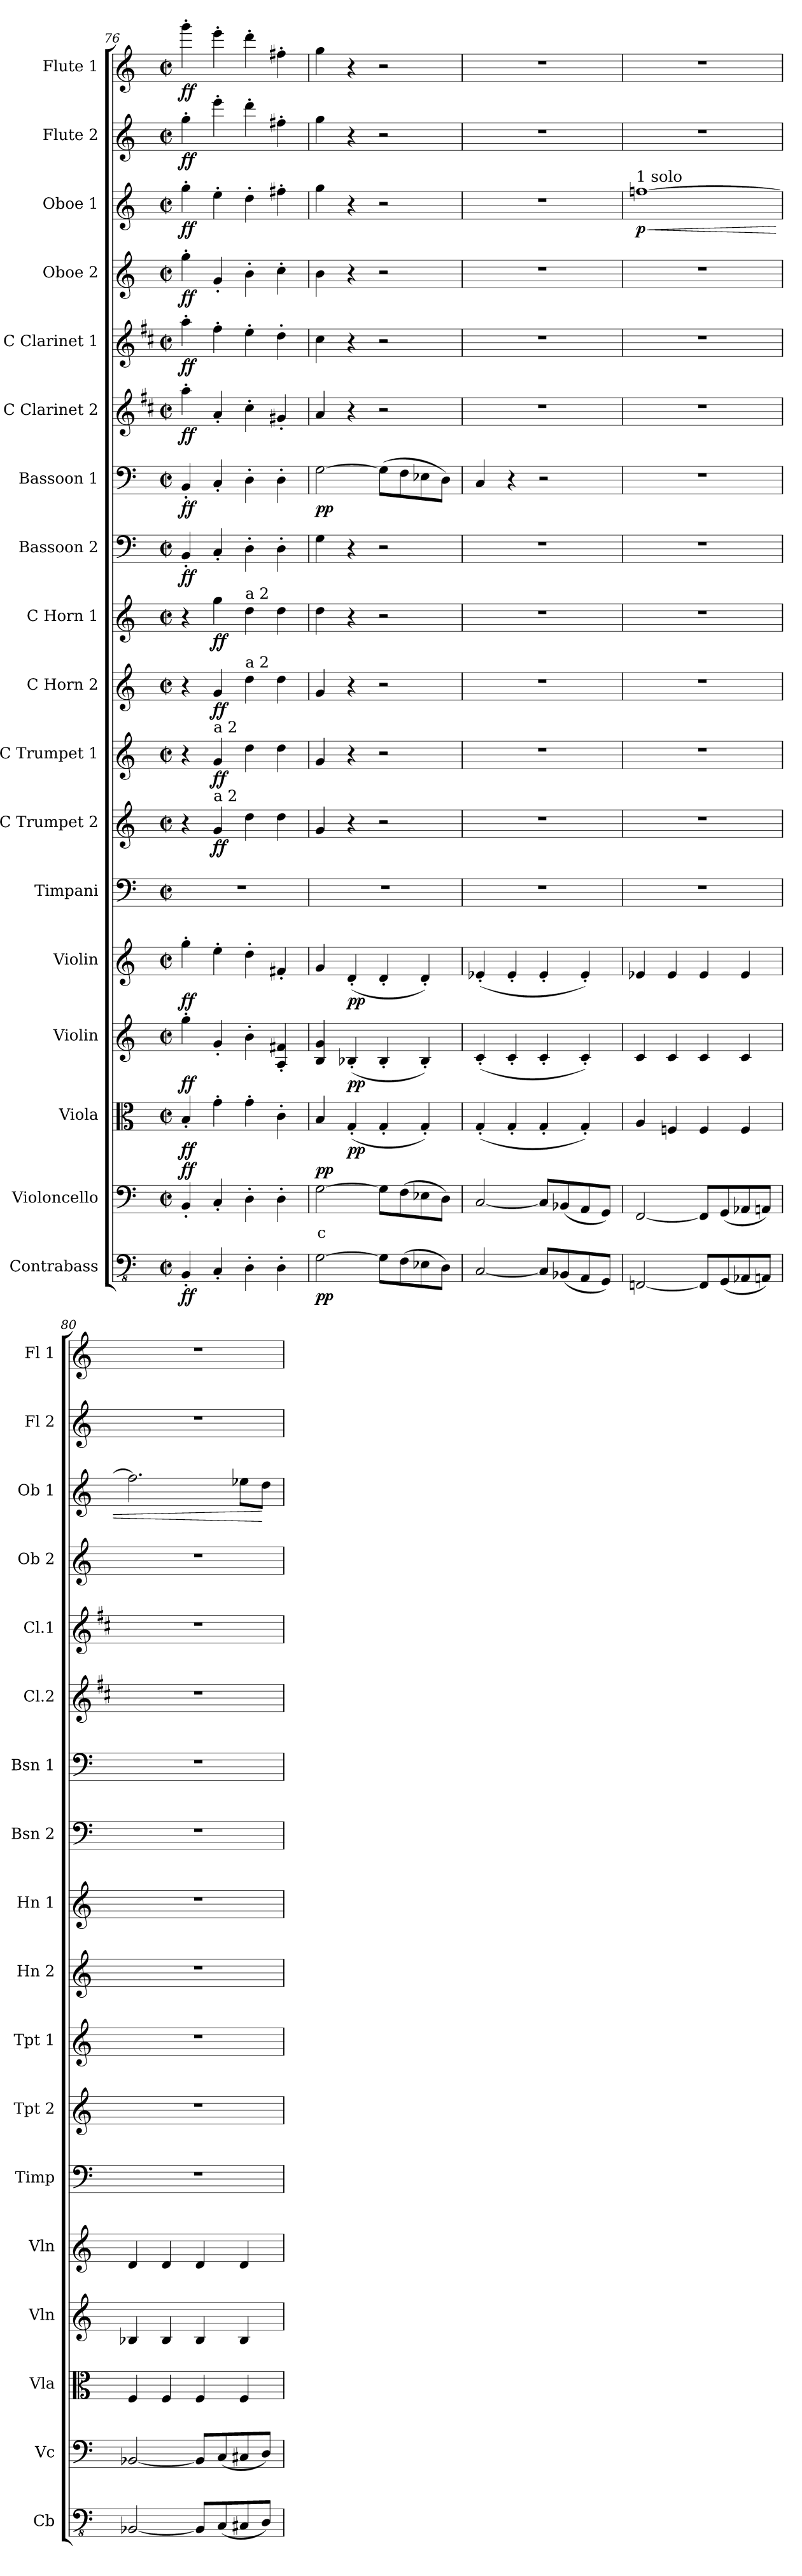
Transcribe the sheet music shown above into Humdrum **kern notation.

**kern	**dynam	**kern	**text	**dynam	**kern	**dynam	**kern	**dynam	**kern	**dynam	**kern	**kern	**dynam	**kern	**dynam	**kern	**dynam	**kern	**dynam	**kern	**dynam	**kern	**dynam	**kern	**dynam	**kern	**dynam	**kern	**dynam	**kern	**dynam	**kern	**dynam	**kern	**dynam
*part18	*part18	*part17	*part17	*part17	*part16	*part16	*part15	*part15	*part14	*part14	*part13	*part12	*part12	*part11	*part11	*part10	*part10	*part9	*part9	*part8	*part8	*part7	*part7	*part6	*part6	*part5	*part5	*part4	*part4	*part3	*part3	*part2	*part2	*part1	*part1
*staff18	*staff18	*staff17	*staff17	*staff17	*staff16	*staff16	*staff15	*staff15	*staff14	*staff14	*staff13	*staff12	*staff12	*staff11	*staff11	*staff10	*staff10	*staff9	*staff9	*staff8	*staff8	*staff7	*staff7	*staff6	*staff6	*staff5	*staff5	*staff4	*staff4	*staff3	*staff3	*staff2	*staff2	*staff1	*staff1
*I"Contrabass	*	*I"Violoncello	*	*	*I"Viola	*	*I"Violin	*	*I"Violin	*	*I"Timpani	*I"C Trumpet 2	*	*I"C Trumpet 1	*	*I"C Horn 2	*	*I"C Horn 1	*	*I"Bassoon 2	*	*I"Bassoon 1	*	*I"C Clarinet 2	*	*I"C Clarinet 1	*	*I"Oboe 2	*	*I"Oboe 1	*	*I"Flute 2	*	*I"Flute 1	*
*I'Cb	*	*I'Vc	*	*	*I'Vla	*	*I'Vln	*	*I'Vln	*	*I'Timp	*I'Tpt 2	*	*I'Tpt 1	*	*I'Hn 2	*	*I'Hn 1	*	*I'Bsn 2	*	*I'Bsn 1	*	*I'Cl.2	*	*I'Cl.1	*	*I'Ob 2	*	*I'Ob 1	*	*I'Fl 2	*	*I'Fl 1	*
*clefFv4	*	*clefF4	*	*	*clefC3	*	*clefG2	*	*clefG2	*	*clefF4	*clefG2	*	*clefG2	*	*clefG2	*	*clefG2	*	*clefF4	*	*clefF4	*	*clefG2	*	*clefG2	*	*clefG2	*	*clefG2	*	*clefG2	*	*clefG2	*
*	*	*	*	*	*	*	*	*	*	*	*	*	*	*	*	*ITrd7c12	*	*ITrd7c12	*	*	*	*	*	*ITrd1c2	*	*ITrd1c2	*	*	*	*	*	*	*	*	*
*k[]	*	*k[]	*	*	*k[]	*	*k[]	*	*k[]	*	*k[]	*k[]	*	*k[]	*	*k[]	*	*k[]	*	*k[]	*	*k[]	*	*k[]	*	*k[]	*	*k[]	*	*k[]	*	*k[]	*	*k[]	*
*M2/2	*	*M2/2	*	*	*M2/2	*	*M2/2	*	*M2/2	*	*M2/2	*M2/2	*	*M2/2	*	*M2/2	*	*M2/2	*	*M2/2	*	*M2/2	*	*M2/2	*	*M2/2	*	*M2/2	*	*M2/2	*	*M2/2	*	*M2/2	*
*met(c|)	*	*met(c|)	*	*	*met(c|)	*	*met(c|)	*	*met(c|)	*	*met(c|)	*met(c|)	*	*met(c|)	*	*met(c|)	*	*met(c|)	*	*met(c|)	*	*met(c|)	*	*met(c|)	*	*met(c|)	*	*met(c|)	*	*met(c|)	*	*met(c|)	*	*met(c|)	*
=76	=76	=76	=76	=76	=76	=76	=76	=76	=76	=76	=76	=76	=76	=76	=76	=76	=76	=76	=76	=76	=76	=76	=76	=76	=76	=76	=76	=76	=76	=76	=76	=76	=76	=76	=76
!	!LO:DY:b	!	!	!LO:DY:b	!	!LO:DY:b	!	!LO:DY:b	!	!LO:DY:b	!	!	!	!	!	!	!	!	!	!	!LO:DY:b	!	!LO:DY:b	!	!LO:DY:b	!	!LO:DY:b	!	!LO:DY:b	!	!LO:DY:b	!	!LO:DY:b	!	!LO:DY:b
4BBB'/	ff	4BB'/	.	ff	4B'/	ff	4gg'\	ff	4gg'\	ff	1r	4r	.	4r	.	4r	.	4r	.	4BB'/	ff	4BB'/	ff	4gg'\	ff	4gg'\	ff	4gg'\	ff	4gg'\	ff	4gg'\	ff	4ggg'\	ff
!	!	!	!	!	!	!	!	!	!	!	!	!	!	!LO:TX:a:t=a 2	!	!	!	!	!	!	!	!	!	!	!	!	!	!	!	!	!	!	!	!	!
!	!	!	!	!	!	!	!	!	!	!	!	!LO:TX:a:t=a 2	!	!	!	!	!	!	!	!	!	!	!	!	!	!	!	!	!	!	!	!	!	!	!
!	!	!	!	!	!	!	!	!	!	!	!	!	!LO:DY:b	!	!LO:DY:b	!	!LO:DY:b	!	!LO:DY:b	!	!	!	!	!	!	!	!	!	!	!	!	!	!	!	!
4CC'/	.	4C'/	.	.	4g'\	.	4g'/	.	4ee'\	.	.	4g/	ff	4g/	ff	4G/	ff	4g\	ff	4C'/	.	4C'/	.	4g'/	.	4ee'\	.	4g'/	.	4ee'\	.	4eee'\	.	4eee'\	.
!	!	!	!	!	!	!	!	!	!	!	!	!	!	!	!	!	!	!LO:TX:a:t=a 2	!	!	!	!	!	!	!	!	!	!	!	!	!	!	!	!	!
!	!	!	!	!	!	!	!	!	!	!	!	!	!	!	!	!LO:TX:a:t=a 2	!	!	!	!	!	!	!	!	!	!	!	!	!	!	!	!	!	!	!
4DD'\	.	4D'\	.	.	4g'\	.	4b'\	.	4dd'\	.	.	4dd\	.	4dd\	.	4d\	.	4d\	.	4D'\	.	4D'\	.	4b'\	.	4dd'\	.	4b'\	.	4dd'\	.	4ddd'\	.	4ddd'\	.
4DD'\	.	4D'\	.	.	4c'\	.	4A/' 4f#X/'	.	4f#X'/	.	.	4dd\	.	4dd\	.	4d\	.	4d\	.	4D'\	.	4D'\	.	4f#X'/	.	4cc'\	.	4cc'\	.	4ff#X'\	.	4ff#X'\	.	4ff#X'\	.
!!LO:PB:g=z
=77	=77	=77	=77	=77	=77	=77	=77	=77	=77	=77	=77	=77	=77	=77	=77	=77	=77	=77	=77	=77	=77	=77	=77	=77	=77	=77	=77	=77	=77	=77	=77	=77	=77	=77	=77
!	!LO:DY:b	!	!LO:LY:b:color=#FF0000	!LO:DY:b	!	!	!	!	!	!	!	!	!	!	!	!	!	!	!	!	!	!	!LO:DY:b	!	!	!	!	!	!	!	!	!	!	!	!
[2GG\	pp	[2G\	c	pp	4B/	.	4B/ 4g/	.	4g/	.	1r	4g/	.	4g/	.	4G/	.	4d\	.	4G\	.	[2G\	pp	4g/	.	4b\	.	4b\	.	4gg\	.	4gg\	.	4gg\	.
!	!	!	!	!	!	!LO:DY:b	!	!LO:DY:b	!	!LO:DY:b	!	!	!	!	!	!	!	!	!	!	!	!	!	!	!	!	!	!	!	!	!	!	!	!	!
.	.	.	.	.	(<4G'/	pp	(<4B-X'/	pp	(<4d'/	pp	.	4r	.	4r	.	4r	.	4r	.	4r	.	.	.	4r	.	4r	.	4r	.	4r	.	4r	.	4r	.
8GG\L]	.	8G\L]	.	.	4G'/	.	4B-'/	.	4d'/	.	.	2r	.	2r	.	2r	.	2r	.	2r	.	(>8G\L]	.	2r	.	2r	.	2r	.	2r	.	2r	.	2r	.
(>8FF\	.	(>8F\	.	.	.	.	.	.	.	.	.	.	.	.	.	.	.	.	.	.	.	8F\	.	.	.	.	.	.	.	.	.	.	.	.	.
8EE-X\	.	8E-X\	.	.	4G'/)	.	4B-'/)	.	4d'/)	.	.	.	.	.	.	.	.	.	.	.	.	8E-X\	.	.	.	.	.	.	.	.	.	.	.	.	.
8DD\J)	.	8D\J)	.	.	.	.	.	.	.	.	.	.	.	.	.	.	.	.	.	.	.	8D\J)	.	.	.	.	.	.	.	.	.	.	.	.	.
=78	=78	=78	=78	=78	=78	=78	=78	=78	=78	=78	=78	=78	=78	=78	=78	=78	=78	=78	=78	=78	=78	=78	=78	=78	=78	=78	=78	=78	=78	=78	=78	=78	=78	=78	=78
[2CC/	.	[2C/	.	.	(<4G'/	.	(<4c'/	.	(<4e-X'/	.	1r	1r	.	1r	.	1r	.	1r	.	1r	.	4C/	.	1r	.	1r	.	1r	.	1r	.	1r	.	1r	.
.	.	.	.	.	4G'/	.	4c'/	.	4e-'/	.	.	.	.	.	.	.	.	.	.	.	.	4r	.	.	.	.	.	.	.	.	.	.	.	.	.
8CC/L]	.	8C/L]	.	.	4G'/	.	4c'/	.	4e-'/	.	.	.	.	.	.	.	.	.	.	.	.	2r	.	.	.	.	.	.	.	.	.	.	.	.	.
(<8BBB-X/	.	(<8BB-X/	.	.	.	.	.	.	.	.	.	.	.	.	.	.	.	.	.	.	.	.	.	.	.	.	.	.	.	.	.	.	.	.	.
8AAA/	.	8AA/	.	.	4G'/)	.	4c'/)	.	4e-'/)	.	.	.	.	.	.	.	.	.	.	.	.	.	.	.	.	.	.	.	.	.	.	.	.	.	.
8GGG/J)	.	8GG/J)	.	.	.	.	.	.	.	.	.	.	.	.	.	.	.	.	.	.	.	.	.	.	.	.	.	.	.	.	.	.	.	.	.
=79	=79	=79	=79	=79	=79	=79	=79	=79	=79	=79	=79	=79	=79	=79	=79	=79	=79	=79	=79	=79	=79	=79	=79	=79	=79	=79	=79	=79	=79	=79	=79	=79	=79	=79	=79
!	!	!	!	!	!	!	!	!	!	!	!	!	!	!	!	!	!	!	!	!	!	!	!	!	!	!	!	!	!	!LO:TX:a:t=1 solo	!	!	!	!	!
!	!	!	!	!	!	!	!	!	!	!	!	!	!	!	!	!	!	!	!	!	!	!	!	!	!	!	!	!	!	!	!LO:HP:b	!	!	!	!
!	!	!	!	!	!	!	!	!	!	!	!	!	!	!	!	!	!	!	!	!	!	!	!	!	!	!	!	!	!	!	!LO:DY:n=1:b	!	!	!	!
[2FFFn/	.	[2FF/	.	.	4A/	.	4c/	.	4e-X/	.	1r	1r	.	1r	.	1r	.	1r	.	1r	.	1r	.	1r	.	1r	.	1r	.	[1ffn	< p	1r	.	1r	.
.	.	.	.	.	4Fn/	.	4c/	.	4e-/	.	.	.	.	.	.	.	.	.	.	.	.	.	.	.	.	.	.	.	.	.	.	.	.	.	.
8FFF/L]	.	8FF/L]	.	.	4F/	.	4c/	.	4e-/	.	.	.	.	.	.	.	.	.	.	.	.	.	.	.	.	.	.	.	.	.	.	.	.	.	.
(<8GGG/	.	(<8GG/	.	.	.	.	.	.	.	.	.	.	.	.	.	.	.	.	.	.	.	.	.	.	.	.	.	.	.	.	.	.	.	.	.
8AAA-X/	.	8AA-X/	.	.	4F/	.	4c/	.	4e-/	.	.	.	.	.	.	.	.	.	.	.	.	.	.	.	.	.	.	.	.	.	.	.	.	.	.
8AAAn/J)	.	8AAn/J)	.	.	.	.	.	.	.	.	.	.	.	.	.	.	.	.	.	.	.	.	.	.	.	.	.	.	.	.	.	.	.	.	.
=80	=80	=80	=80	=80	=80	=80	=80	=80	=80	=80	=80	=80	=80	=80	=80	=80	=80	=80	=80	=80	=80	=80	=80	=80	=80	=80	=80	=80	=80	=80	=80	=80	=80	=80	=80
[2BBB-X/	.	[2BB-X/	.	.	4F/	.	4B-X/	.	4d/	.	1r	1r	.	1r	.	1r	.	1r	.	1r	.	1r	.	1r	.	1r	.	1r	.	2.ff\]	.	1r	.	1r	.
.	.	.	.	.	4F/	.	4B-/	.	4d/	.	.	.	.	.	.	.	.	.	.	.	.	.	.	.	.	.	.	.	.	.	.	.	.	.	.
8BBB-/L]	.	8BB-/L]	.	.	4F/	.	4B-/	.	4d/	.	.	.	.	.	.	.	.	.	.	.	.	.	.	.	.	.	.	.	.	.	.	.	.	.	.
(<8CC/	.	(<8C/	.	.	.	.	.	.	.	.	.	.	.	.	.	.	.	.	.	.	.	.	.	.	.	.	.	.	.	.	.	.	.	.	.
8CC#X/	.	8C#X/	.	.	4F/	.	4B-/	.	4d/	.	.	.	.	.	.	.	.	.	.	.	.	.	.	.	.	.	.	.	.	8ee-X\L	.	.	.	.	.
8DD/J)	.	8D/J)	.	.	.	.	.	.	.	.	.	.	.	.	.	.	.	.	.	.	.	.	.	.	.	.	.	.	.	8dd\J	[	.	.	.	.
=	=	=	=	=	=	=	=	=	=	=	=	=	=	=	=	=	=	=	=	=	=	=	=	=	=	=	=	=	=	=	=	=	=	=	=
*-	*-	*-	*-	*-	*-	*-	*-	*-	*-	*-	*-	*-	*-	*-	*-	*-	*-	*-	*-	*-	*-	*-	*-	*-	*-	*-	*-	*-	*-	*-	*-	*-	*-	*-	*-
